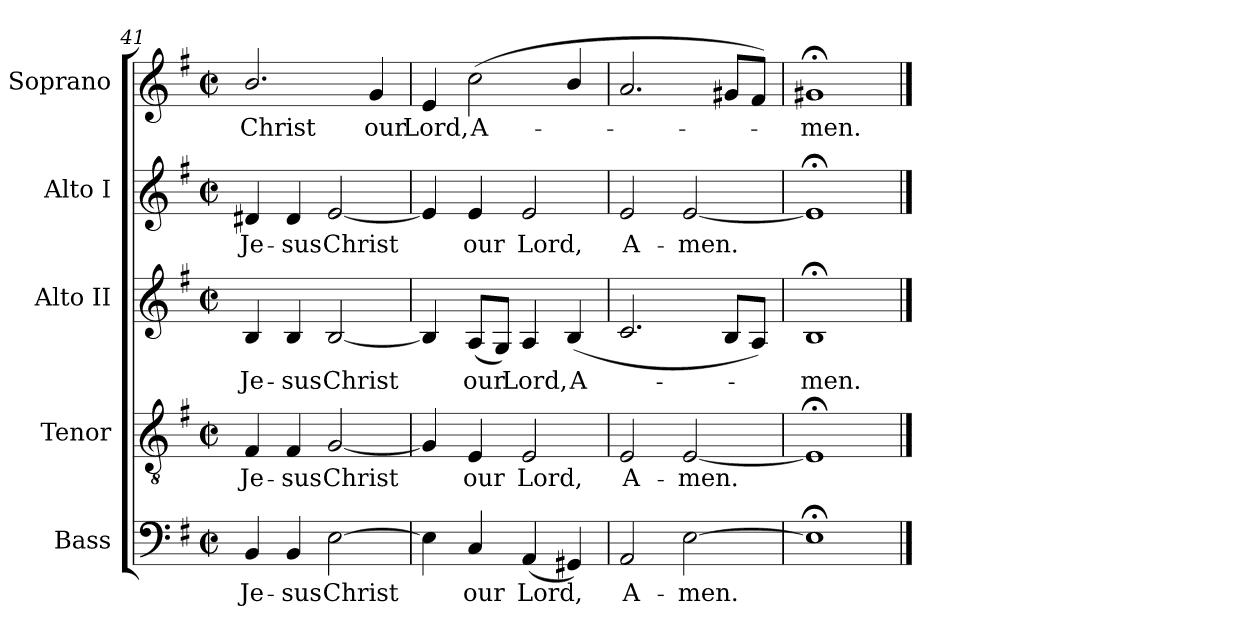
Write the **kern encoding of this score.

**kern	**text	**kern	**text	**kern	**text	**kern	**text	**kern	**text
*part5	*part5	*part4	*part4	*part3	*part3	*part2	*part2	*part1	*part1
*staff5	*staff5	*staff4	*staff4	*staff3	*staff3	*staff2	*staff2	*staff1	*staff1
*I"Bass	*	*I"Tenor	*	*I"Alto II	*	*I"Alto I	*	*I"Soprano	*
*I'B	*	*I'T	*	*I'A II	*	*I'A I	*	*I'S	*
!!LO:LB:g=z
*clefF4	*	*clefGv2	*	*clefG2	*	*clefG2	*	*clefG2	*
*k[f#]	*	*k[f#]	*	*k[f#]	*	*k[f#]	*	*k[f#]	*
*G:	*	*G:	*	*G:	*	*G:	*	*G:	*
*M2/2	*	*M2/2	*	*M2/2	*	*M2/2	*	*M2/2	*
*met(c|)	*	*met(c|)	*	*met(c|)	*	*met(c|)	*	*met(c|)	*
=41	=41	=41	=41	=41	=41	=41	=41	=41	=41
!	!LO:LY:b	!	!LO:LY:b	!	!LO:LY:b	!	!LO:LY:b	!	!LO:LY:b
4BB	Je-	4F#	Je-	4B	Je-	4d#X	Je-	2.b/	Christ
!	!LO:LY:b	!	!LO:LY:b	!	!LO:LY:b	!	!LO:LY:b	!	!
4BB	-sus	4F#	-sus	4B	-sus	4d#	-sus	.	.
!	!LO:LY:b	!	!LO:LY:b	!	!LO:LY:b	!	!LO:LY:b	!	!
[2E	Christ	[2G	Christ	[2B	Christ	[2e	Christ	.	.
!	!	!	!	!	!	!	!	!	!LO:LY:b
.	.	.	.	.	.	.	.	4g	our
=42	=42	=42	=42	=42	=42	=42	=42	=42	=42
!	!	!	!	!	!	!	!	!	!LO:LY:b
4E]	.	4G]	.	4B]	.	4e]	.	4e	Lord,
!	!LO:LY:b	!	!LO:LY:b	!	!LO:LY:b	!	!LO:LY:b	!	!LO:LY:b
4C	our	4E	our	(<8AL	our	4e	our	(<2cc	A-
.	.	.	.	8GJ)	.	.	.	.	.
!	!LO:LY:b	!	!LO:LY:b	!	!LO:LY:b	!	!LO:LY:b	!	!
(<4AA	Lord,	2E	Lord,	4A	Lord,	2e	Lord,	.	.
!	!	!	!	!	!LO:LY:b	!	!	!	!
4GG#X)	.	.	.	(<4B	A-	.	.	4b/	.
=43	=43	=43	=43	=43	=43	=43	=43	=43	=43
!	!LO:LY:b	!	!LO:LY:b	!	!	!	!LO:LY:b	!	!
2AA	A-	2E	A-	2.c	.	2e	A-	2.a	.
!	!LO:LY:b	!	!LO:LY:b	!	!	!	!LO:LY:b	!	!
[2E	-men.	[2E	-men.	.	.	[2e	-men.	.	.
.	.	.	.	8BL	.	.	.	8g#XL	.
.	.	.	.	8AJ)	.	.	.	8f#J)	.
=44	=44	=44	=44	=44	=44	=44	=44	=44	=44
!	!	!	!	!	!LO:LY:b	!	!	!	!LO:LY:b
1E;<]	.	1E;<]	.	1B;<	men.	1e;<]	.	1g#X;<	men.
==	==	==	==	==	==	==	==	==	==
*-	*-	*-	*-	*-	*-	*-	*-	*-	*-
